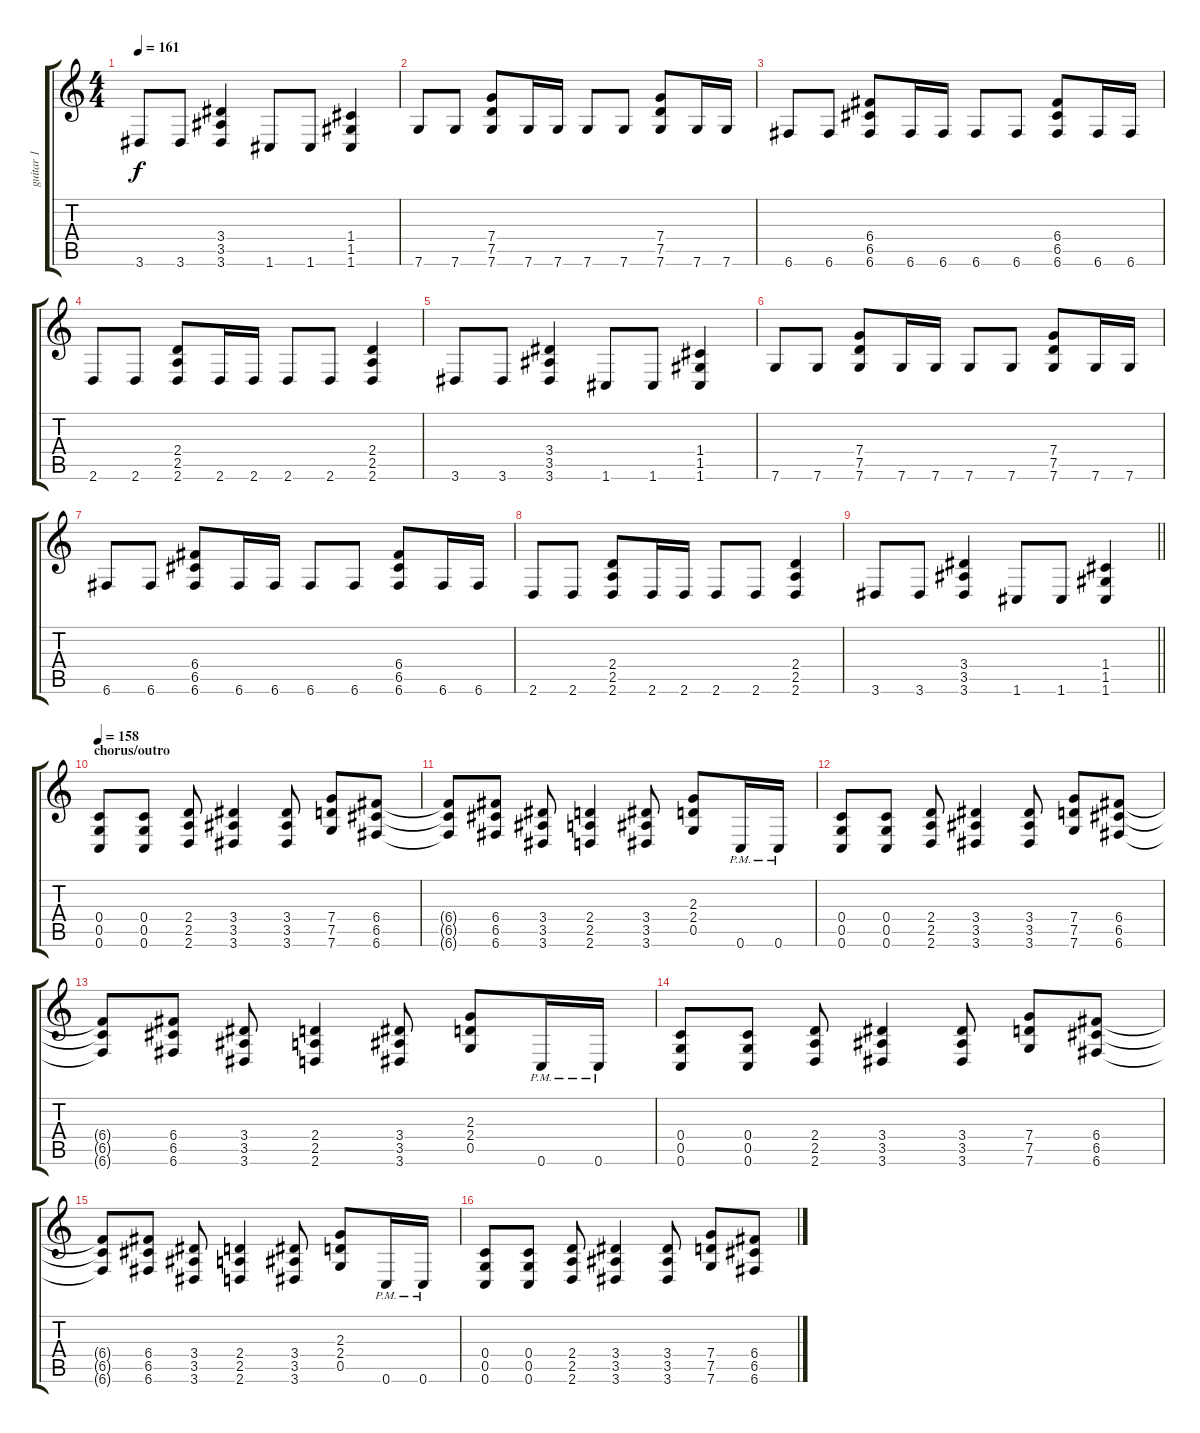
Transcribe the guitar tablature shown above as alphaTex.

\track ("guitar 1" "guitar 1") {instrument distortionguitar}
\staff {score tabs}
\tuning (D4 A3 F3 C3 G2 C2) {hide}
\ts (4 4)
\tempo 161
\clef g2
\ks c
3.6.8{dy f} 3.6.8 (3.4 3.5 3.6).4 1.6.8 1.6.8 (1.4 1.5 1.6).4 |
7.6.8 7.6.8 (7.4 7.5 7.6).8 7.6.16 7.6.16 7.6.8 7.6.8 (7.4 7.5 7.6).8 7.6.16 7.6.16 |
6.6.8 6.6.8 (6.4 6.5 6.6).8 6.6.16 6.6.16 6.6.8 6.6.8 (6.4 6.5 6.6).8 6.6.16 6.6.16 |
2.6.8 2.6.8 (2.4 2.5 2.6).8 2.6.16 2.6.16 2.6.8 2.6.8 (2.4 2.5 2.6).4 |
3.6.8 3.6.8 (3.4 3.5 3.6).4 1.6.8 1.6.8 (1.4 1.5 1.6).4 |
7.6.8 7.6.8 (7.4 7.5 7.6).8 7.6.16 7.6.16 7.6.8 7.6.8 (7.4 7.5 7.6).8 7.6.16 7.6.16 |
6.6.8 6.6.8 (6.4 6.5 6.6).8 6.6.16 6.6.16 6.6.8 6.6.8 (6.4 6.5 6.6).8 6.6.16 6.6.16 |
2.6.8 2.6.8 (2.4 2.5 2.6).8 2.6.16 2.6.16 2.6.8 2.6.8 (2.4 2.5 2.6).4 |
\barLineRight lightlight
3.6.8 3.6.8 (3.4 3.5 3.6).4 1.6.8 1.6.8 (1.4 1.5 1.6).4 |
\section ("" "chorus/outro")
\tempo 158
(0.4 0.5 0.6).8 (0.4 0.5 0.6).8 (2.4 2.5 2.6).8 (3.4 3.5 3.6).4 (3.4 3.5 3.6).8 (7.4 7.5 7.6).8 (6.4 6.5 6.6).8 |
(6.4{t} 6.5{t} 6.6{t}).8 (6.4 6.5 6.6).8 (3.4 3.5 3.6).8 (2.4 2.5 2.6).4 (3.4 3.5 3.6).8 (2.3 2.4 0.5).8 0.6{pm}.16 0.6{pm}.16 |
(0.4 0.5 0.6).8 (0.4 0.5 0.6).8 (2.4 2.5 2.6).8 (3.4 3.5 3.6).4 (3.4 3.5 3.6).8 (7.4 7.5 7.6).8 (6.4 6.5 6.6).8 |
(6.4{t} 6.5{t} 6.6{t}).8 (6.4 6.5 6.6).8 (3.4 3.5 3.6).8 (2.4 2.5 2.6).4 (3.4 3.5 3.6).8 (2.3 2.4 0.5).8 0.6{pm}.16 0.6{pm}.16 |
(0.4 0.5 0.6).8 (0.4 0.5 0.6).8 (2.4 2.5 2.6).8 (3.4 3.5 3.6).4 (3.4 3.5 3.6).8 (7.4 7.5 7.6).8 (6.4 6.5 6.6).8 |
(6.4{t} 6.5{t} 6.6{t}).8 (6.4 6.5 6.6).8 (3.4 3.5 3.6).8 (2.4 2.5 2.6).4 (3.4 3.5 3.6).8 (2.3 2.4 0.5).8 0.6{pm}.16 0.6{pm}.16 |
(0.4 0.5 0.6).8 (0.4 0.5 0.6).8 (2.4 2.5 2.6).8 (3.4 3.5 3.6).4 (3.4 3.5 3.6).8 (7.4 7.5 7.6).8 (6.4 6.5 6.6).8
